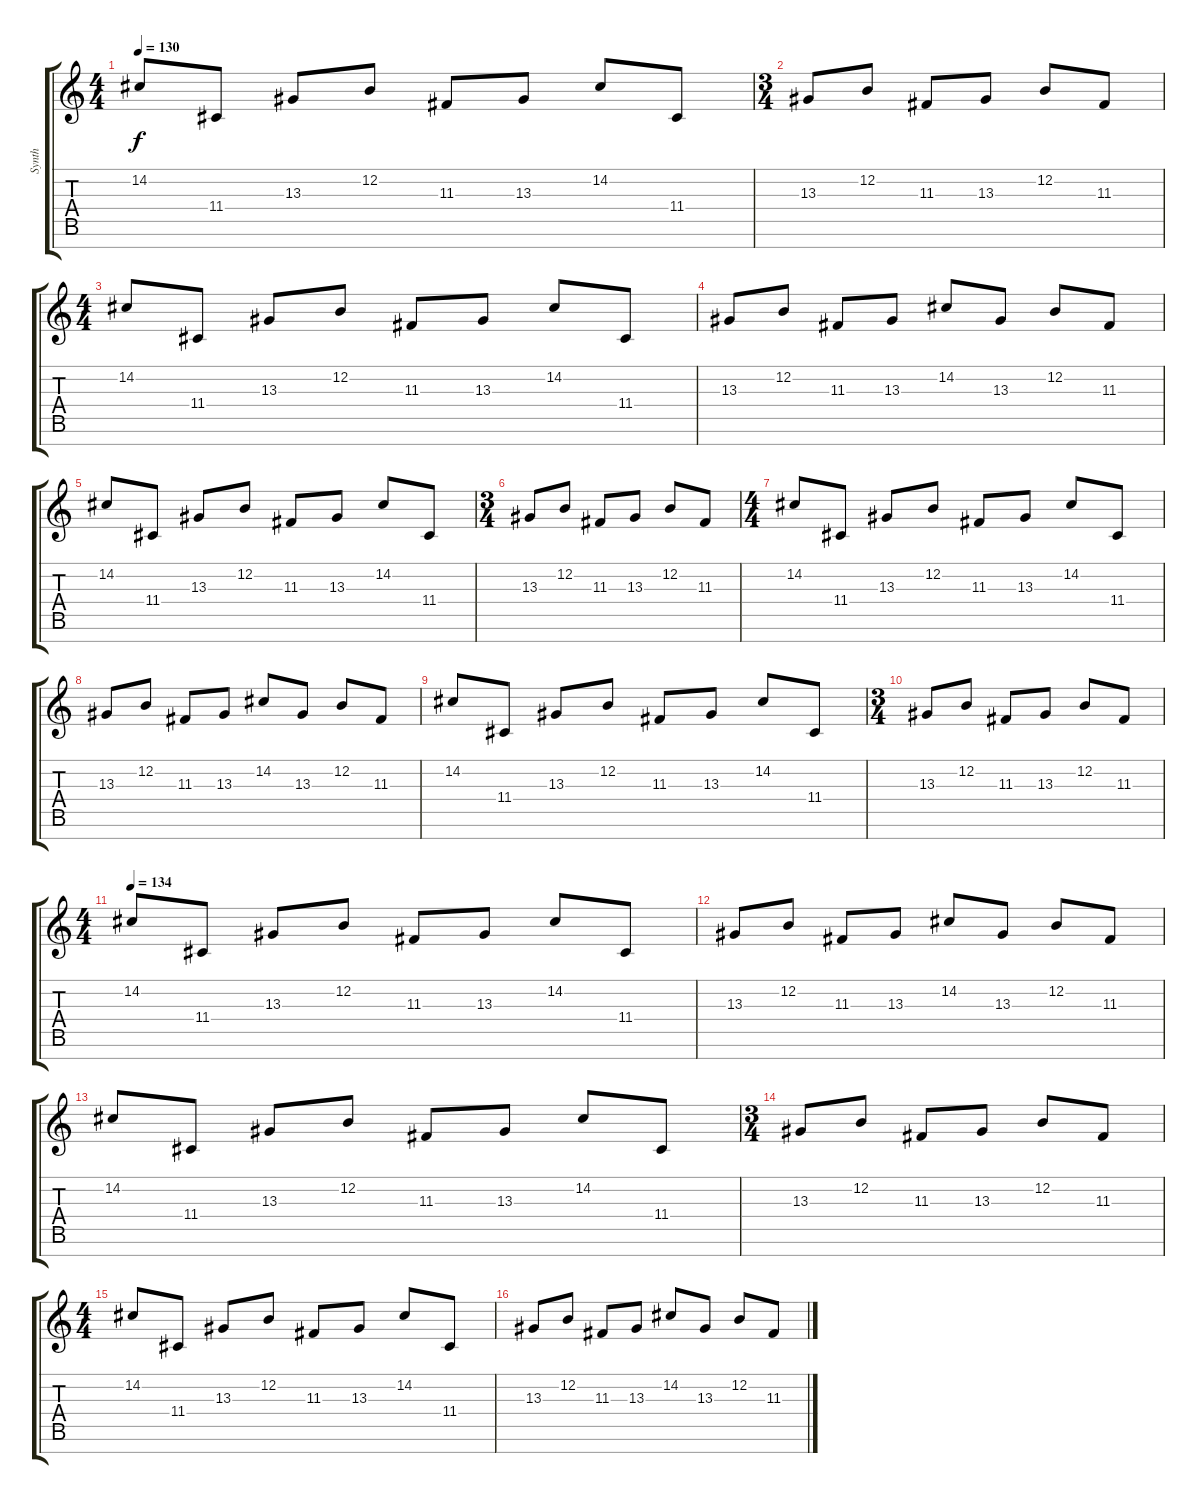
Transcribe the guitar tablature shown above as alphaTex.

\track ("Synth" "Synth") {instrument reedorgan}
\staff {score tabs}
\tuning (E4 B3 G3 D3 A2 E2 B1) {hide}
\ts (4 4)
\tempo 130
\clef g2
\ks c
14.2.8{dy f} 11.4.8 13.3.8 12.2.8 11.3.8 13.3.8 14.2.8 11.4.8 |
\ts (3 4)
13.3.8 12.2.8 11.3.8 13.3.8 12.2.8 11.3.8 |
\ts (4 4)
14.2.8 11.4.8 13.3.8 12.2.8 11.3.8 13.3.8 14.2.8 11.4.8 |
13.3.8 12.2.8 11.3.8 13.3.8 14.2.8 13.3.8 12.2.8 11.3.8 |
14.2.8 11.4.8 13.3.8 12.2.8 11.3.8 13.3.8 14.2.8 11.4.8 |
\ts (3 4)
13.3.8 12.2.8 11.3.8 13.3.8 12.2.8 11.3.8 |
\ts (4 4)
14.2.8 11.4.8 13.3.8 12.2.8 11.3.8 13.3.8 14.2.8 11.4.8 |
13.3.8 12.2.8 11.3.8 13.3.8 14.2.8 13.3.8 12.2.8 11.3.8 |
14.2.8 11.4.8 13.3.8 12.2.8 11.3.8 13.3.8 14.2.8 11.4.8 |
\ts (3 4)
13.3.8 12.2.8 11.3.8 13.3.8 12.2.8 11.3.8 |
\ts (4 4)
\tempo 134
14.2.8{volume 10} 11.4.8 13.3.8 12.2.8 11.3.8 13.3.8 14.2.8 11.4.8 |
13.3.8 12.2.8 11.3.8 13.3.8 14.2.8 13.3.8 12.2.8 11.3.8 |
14.2.8 11.4.8 13.3.8 12.2.8 11.3.8 13.3.8 14.2.8 11.4.8 |
\ts (3 4)
13.3.8 12.2.8 11.3.8 13.3.8 12.2.8 11.3.8 |
\ts (4 4)
14.2.8 11.4.8 13.3.8 12.2.8 11.3.8 13.3.8 14.2.8 11.4.8 |
13.3.8 12.2.8 11.3.8 13.3.8 14.2.8 13.3.8 12.2.8 11.3.8
